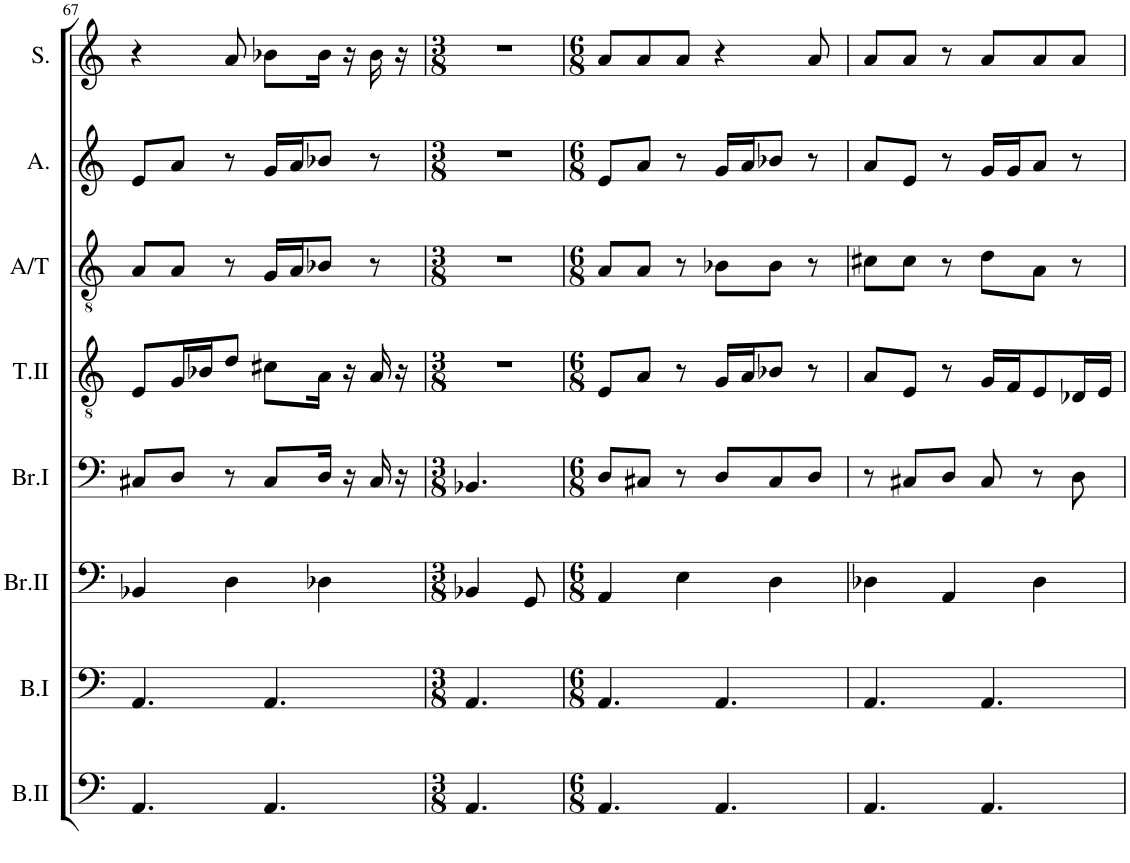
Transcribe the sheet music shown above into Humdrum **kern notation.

**kern	**kern	**kern	**kern	**kern	**kern	**kern	**kern
*part8	*part7	*part6	*part5	*part4	*part3	*part2	*part1
*staff8	*staff7	*staff6	*staff5	*staff4	*staff3	*staff2	*staff1
*I"Bass II	*I"Bass I	*I"Baritone II	*I"Baritone I	*I"Tenor II	*I"Altenor	*I"Alto	*I"Soprano
*I'B.II	*I'B.I	*I'Br.II	*I'Br.I	*I'T.II	*I'A/T	*I'A.	*I'S.
!!LO:PB:g=z
*clefF4	*clefF4	*clefF4	*clefF4	*clefGv2	*clefGv2	*clefG2	*clefG2
*	*	*	*	*	*Trd1c2	*	*
*k[]	*k[]	*k[]	*k[]	*k[]	*k[]	*k[]	*k[]
*M6/8	*M6/8	*M6/8	*M6/8	*M6/8	*M6/8	*M6/8	*M6/8
=67	=67	=67	=67	=67	=67	=67	=67
4.AA/	4.AA/	4BB-X/	8C#X/L	8E/L	8A/L	8e/L	4r
.	.	.	8D/J	16G/L	8A/J	8a/J	.
.	.	.	.	16B-X/J	.	.	.
.	.	4D\	8r	8d/J	8r	8r	8a/
4.AA/	4.AA/	.	8C#/L	8c#X\L	16G/LL	16g/LL	8b-X\L
.	.	.	.	.	16A/J	16a/J	.
.	.	4D-X\	16D/Jk	16A\Jk	8B-X/J	8b-X/J	16b-\Jk
.	.	.	16r	16r	.	.	16r
.	.	.	16C#/	16A/	8r	8r	16b-\
.	.	.	16r	16r	.	.	16r
=68	=68	=68	=68	=68	=68	=68	=68
*M3/8	*M3/8	*M3/8	*M3/8	*M3/8	*M3/8	*M3/8	*M3/8
4.AA/	4.AA/	4BB-X/	4.BB-X/	4.r	4.r	4.r	4.r
.	.	8GG/	.	.	.	.	.
=69	=69	=69	=69	=69	=69	=69	=69
*M6/8	*M6/8	*M6/8	*M6/8	*M6/8	*M6/8	*M6/8	*M6/8
4.AA/	4.AA/	4AA/	8D/L	8E/L	8A/L	8e/L	8a/L
.	.	.	8C#X/J	8A/J	8A/J	8a/J	8a/
.	.	4E\	8r	8r	8r	8r	8a/J
4.AA/	4.AA/	.	8D/L	16G/LL	8B-X\L	16g/LL	4r
.	.	.	.	16A/J	.	16a/J	.
.	.	4D\	8C#/	8B-X/J	8B-\J	8b-X/J	.
.	.	.	8D/J	8r	8r	8r	8a/
=70	=70	=70	=70	=70	=70	=70	=70
4.AA/	4.AA/	4D-X\	8r	8A/L	8c#X\L	8a/L	8a/L
.	.	.	8C#X/L	8E/J	8c#\J	8e/J	8a/J
.	.	4AA/	8D/J	8r	8r	8r	8r
4.AA/	4.AA/	.	8C#/	16G/LL	8d\L	16g/LL	8a/L
.	.	.	.	16F/J	.	16g/J	.
.	.	4D-\	8r	8E/	8A\J	8a/J	8a/
.	.	.	8D\	16D-X/L	8r	8r	8a/J
.	.	.	.	16E/JJ	.	.	.
=	=	=	=	=	=	=	=
*-	*-	*-	*-	*-	*-	*-	*-
